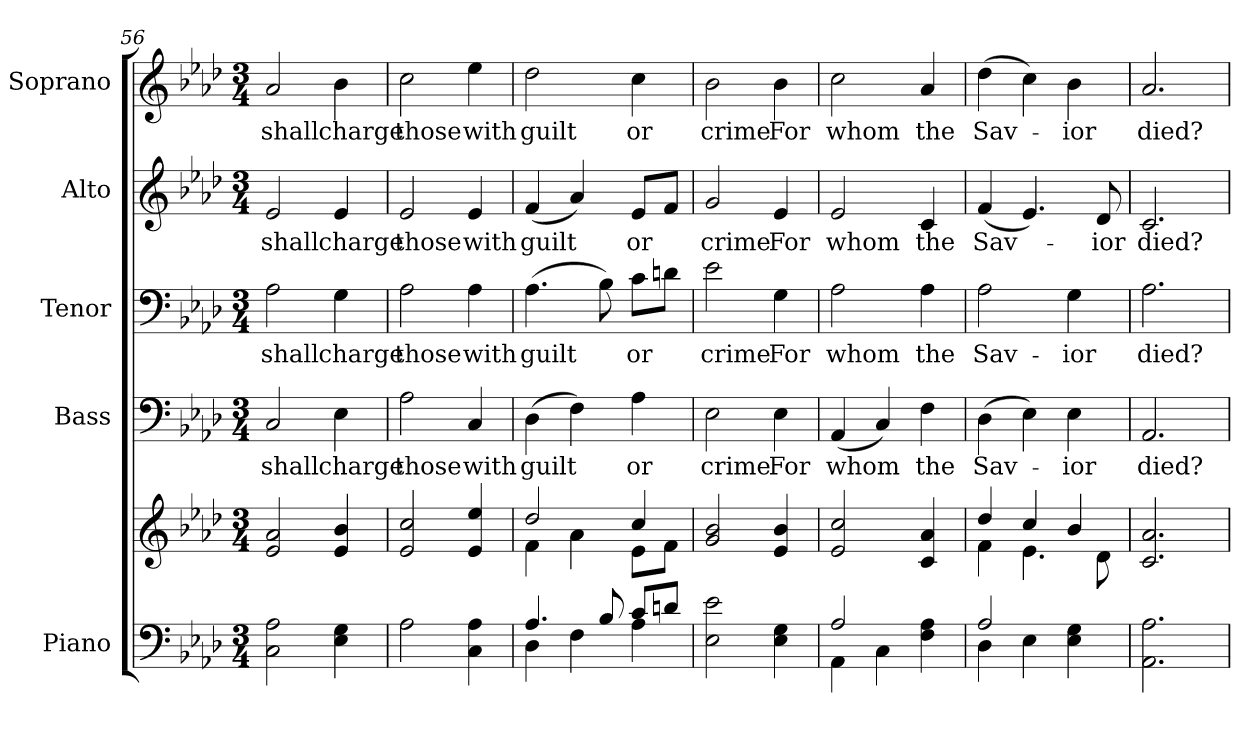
**kern	**kern	**kern	**text	**kern	**text	**kern	**text	**kern	**text
*part5	*part5	*part4	*part4	*part3	*part3	*part2	*part2	*part1	*part1
*staff6	*staff5	*staff4	*staff4	*staff3	*staff3	*staff2	*staff2	*staff1	*staff1
*I"Piano	*	*I"Bass	*	*I"Tenor	*	*I"Alto	*	*I"Soprano	*
*I'Pno.	*	*I'B.	*	*I'T.	*	*I'A.	*	*I'S.	*
*clefF4	*clefG2	*clefF4	*	*clefF4	*	*clefG2	*	*clefG2	*
*k[b-e-a-d-]	*k[b-e-a-d-]	*k[b-e-a-d-]	*	*k[b-e-a-d-]	*	*k[b-e-a-d-]	*	*k[b-e-a-d-]	*
*A-:	*A-:	*A-:	*	*A-:	*	*A-:	*	*A-:	*
*M3/4	*M3/4	*M3/4	*	*M3/4	*	*M3/4	*	*M3/4	*
=56	=56	=56	=56	=56	=56	=56	=56	=56	=56
!	!	!	!LO:LY:b:color=#000000	!	!	!	!	!	!
!	!	!	!	!	!LO:LY:b:color=#000000	!	!	!	!
!	!	!	!	!	!	!	!LO:LY:b:color=#000000	!	!
!	!	!	!	!	!	!	!	!	!LO:LY:b:color=#000000
2Ci\ 2A-i	2e-i/ 2a-i	2Ci/	shall	2A-i\	shall	2e-i/	shall	2a-i/	shall
!	!	!	!LO:LY:b:color=#000000	!	!	!	!	!	!
!	!	!	!	!	!LO:LY:b:color=#000000	!	!	!	!
!	!	!	!	!	!	!	!LO:LY:b:color=#000000	!	!
!	!	!	!	!	!	!	!	!	!LO:LY:b:color=#000000
4E-i\ 4Gi	4e-i/ 4b-i	4E-i\	charge	4Gi\	charge	4e-i/	charge	4b-i\	charge
!!LO:PB:g=z
=57	=57	=57	=57	=57	=57	=57	=57	=57	=57
!	!	!	!LO:LY:b:color=#000000	!	!	!	!	!	!
!	!	!	!	!	!LO:LY:b:color=#000000	!	!	!	!
!	!	!	!	!	!	!	!LO:LY:b:color=#000000	!	!
!	!	!	!	!	!	!	!	!	!LO:LY:b:color=#000000
2A-i\	2e-i/ 2cci	2A-i\	those	2A-i\	those	2e-i/	those	2cci\	those
!	!	!	!LO:LY:b:color=#000000	!	!	!	!	!	!
!	!	!	!	!	!LO:LY:b:color=#000000	!	!	!	!
!	!	!	!	!	!	!	!LO:LY:b:color=#000000	!	!
!	!	!	!	!	!	!	!	!	!LO:LY:b:color=#000000
4Ci\ 4A-i	4e-i/ 4ee-i	4Ci/	with	4A-i\	with	4e-i/	with	4ee-i\	with
=58	=58	=58	=58	=58	=58	=58	=58	=58	=58
*^	*^	*	*	*	*	*	*	*	*
!	!	!	!	!	!LO:LY:b:color=#000000	!	!	!	!	!	!
!	!	!	!	!	!	!	!LO:LY:b:color=#000000	!	!	!	!
!	!	!	!	!	!	!	!	!	!LO:LY:b:color=#000000	!	!
!	!	!	!	!	!	!	!	!	!	!	!LO:LY:b:color=#000000
4.A-i/	4D-i\	2dd-i/	4fi\	(4D-i\	guilt	(4.A-i\	guilt	(4fi/	guilt	2dd-i\	guilt
.	4Fi\	.	4a-i\	4Fi\)	.	.	.	4a-i/)	.	.	.
8B-i/	.	.	.	.	.	8B-i\)	.	.	.	.	.
!	!	!	!	!	!LO:LY:b:color=#000000	!	!	!	!	!	!
!	!	!	!	!	!	!	!LO:LY:b:color=#000000	!	!	!	!
!	!	!	!	!	!	!	!	!	!LO:LY:b:color=#000000	!	!
!	!	!	!	!	!	!	!	!	!	!	!LO:LY:b:color=#000000
8ci/L	4A-i\	4cci/	8e-i\L	4A-i\	or	8ci\L	or	8e-i/L	or	4cci\	or
8dni/J	.	.	8fi\J	.	.	8dni\J	.	8fi/J	.	.	.
*v	*v	*	*	*	*	*	*	*	*	*	*
*	*v	*v	*	*	*	*	*	*	*	*
=59	=59	=59	=59	=59	=59	=59	=59	=59	=59
*	*^	*	*	*	*	*	*	*	*
!	!	!	!	!LO:LY:b:color=#000000	!	!	!	!	!	!
*	*v	*v	*	*	*	*	*	*	*	*
*	*^	*	*	*	*	*	*	*	*
!	!	!	!	!	!	!LO:LY:b:color=#000000	!	!	!	!
*	*v	*v	*	*	*	*	*	*	*	*
*	*^	*	*	*	*	*	*	*	*
!	!	!	!	!	!	!	!	!LO:LY:b:color=#000000	!	!
*	*v	*v	*	*	*	*	*	*	*	*
*	*^	*	*	*	*	*	*	*	*
!	!	!	!	!	!	!	!	!	!	!LO:LY:b:color=#000000
*	*v	*v	*	*	*	*	*	*	*	*
2E-i\ 2e-i	2gi/ 2b-i	2E-i\	crime	2e-i\	crime	2gi/	crime	2b-i\	crime
!	!	!	!LO:LY:b:color=#000000	!	!	!	!	!	!
!	!	!	!	!	!LO:LY:b:color=#000000	!	!	!	!
!	!	!	!	!	!	!	!LO:LY:b:color=#000000	!	!
!	!	!	!	!	!	!	!	!	!LO:LY:b:color=#000000
4E-i\ 4Gi	4e-i/ 4b-i	4E-i\	For	4Gi\	For	4e-i/	For	4b-i\	For
!!LO:PB:g=z
=60	=60	=60	=60	=60	=60	=60	=60	=60	=60
*^	*	*	*	*	*	*	*	*	*
!	!	!	!	!LO:LY:b:color=#000000	!	!	!	!	!	!
!	!	!	!	!	!	!LO:LY:b:color=#000000	!	!	!	!
!	!	!	!	!	!	!	!	!LO:LY:b:color=#000000	!	!
!	!	!	!	!	!	!	!	!	!	!LO:LY:b:color=#000000
2A-i/	4AA-i\	2e-i/ 2cci	(4AA-i/	whom	2A-i\	whom	2e-i/	whom	2cci\	whom
.	4Ci\	.	4Ci/)	.	.	.	.	.	.	.
!	!	!	!	!LO:LY:b:color=#000000	!	!	!	!	!	!
!	!	!	!	!	!	!LO:LY:b:color=#000000	!	!	!	!
!	!	!	!	!	!	!	!	!LO:LY:b:color=#000000	!	!
!	!	!	!	!	!	!	!	!	!	!LO:LY:b:color=#000000
4Fi\ 4A-i	4ryy	4ci/ 4a-i	4Fi\	the	4A-i\	the	4ci/	the	4a-i/	the
=61	=61	=61	=61	=61	=61	=61	=61	=61	=61	=61
*	*	*^	*	*	*	*	*	*	*	*
!	!	!	!	!	!LO:LY:b:color=#000000	!	!	!	!	!	!
!	!	!	!	!	!	!	!LO:LY:b:color=#000000	!	!	!	!
!	!	!	!	!	!	!	!	!	!LO:LY:b:color=#000000	!	!
!	!	!	!	!	!	!	!	!	!	!	!LO:LY:b:color=#000000
2A-i/	4D-i\	4dd-i/	4fi\	(4D-i\	Sav-	2A-i\	Sav-	(4fi/	Sav-	(4dd-i\	Sav-
.	4E-i\	4cci/	4.e-i\	4E-i\)	.	.	.	4.e-i/)	.	4cci\)	.
!	!	!	!	!	!LO:LY:b:color=#000000	!	!	!	!	!	!
!	!	!	!	!	!	!	!LO:LY:b:color=#000000	!	!	!	!
!	!	!	!	!	!	!	!	!	!	!	!LO:LY:b:color=#000000
4E-i\ 4Gi	4ryy	4b-i/	.	4E-i\	-ior	4Gi\	-ior	.	.	4b-i\	-ior
!	!	!	!	!	!	!	!	!	!LO:LY:b:color=#000000	!	!
.	.	.	8d-i\	.	.	.	.	8d-i/	-ior	.	.
*v	*v	*	*	*	*	*	*	*	*	*	*
*	*v	*v	*	*	*	*	*	*	*	*
=62	=62	=62	=62	=62	=62	=62	=62	=62	=62
*	*^	*	*	*	*	*	*	*	*
!	!	!	!	!LO:LY:b:color=#000000	!	!	!	!	!	!
*	*v	*v	*	*	*	*	*	*	*	*
*	*^	*	*	*	*	*	*	*	*
!	!	!	!	!	!	!LO:LY:b:color=#000000	!	!	!	!
*	*v	*v	*	*	*	*	*	*	*	*
*	*^	*	*	*	*	*	*	*	*
!	!	!	!	!	!	!	!	!LO:LY:b:color=#000000	!	!
*	*v	*v	*	*	*	*	*	*	*	*
*	*^	*	*	*	*	*	*	*	*
!	!	!	!	!	!	!	!	!	!	!LO:LY:b:color=#000000
*	*v	*v	*	*	*	*	*	*	*	*
2.AA-i\ 2.A-i	2.ci/ 2.a-i	2.AA-i/	died?	2.A-i\	died?	2.ci/	died?	2.a-i/	died?
=	=	=	=	=	=	=	=	=	=
*-	*-	*-	*-	*-	*-	*-	*-	*-	*-
